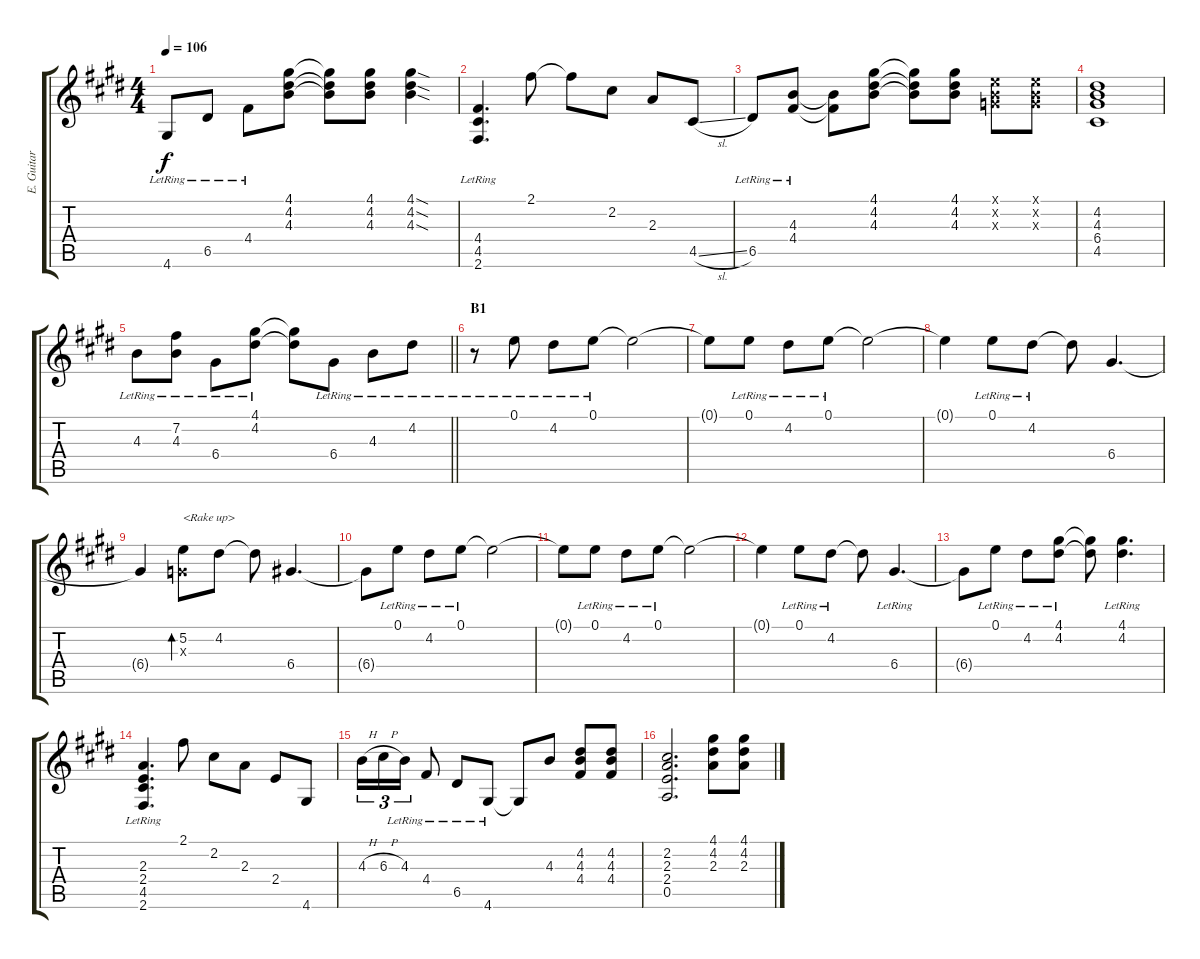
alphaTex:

\track ("E. Guitar I" "E. Guitar ") {instrument overdrivenguitar}
\staff {score tabs}
\tuning (E4 B3 G3 D3 A2 E2) {hide}
\ts (4 4)
\tempo 106
\clef g2
\ks e
4.6{lr}.8{dy f} 6.5{lr}.8 4.4{lr}.8 (4.1 4.2 4.3).8 (4.1{t} 4.2{t} 4.3{t}).8 (4.1 4.2 4.3).8 (4.1{sod} 4.2{sod} 4.3{sod}).4 |
(4.4 4.5{lr} 2.6).4{d} 2.1.8 2.1{t}.8 2.2.8 2.3.8 4.5{sl}.8 |
6.5{lr}.8 (4.3{lr} 4.4{lr}).8 (4.3{t} 4.4{t}).8 (4.1 4.2 4.3).8 (4.1{t} 4.2{t} 4.3{t}).8 (4.1 4.2 4.3).8 (0.1{x} 0.2{x} 0.3{x}).8 (0.1{x} 0.2{x} 0.3{x}).8 |
(4.2 4.3 6.4 4.5).1 |
\barLineRight lightlight
4.3{lr}.8 (7.2{lr} 4.3{lr}).8 6.4{lr}.8 (4.1{lr} 4.2{lr}).8 (4.1{t} 4.2{t}).8 6.4{lr}.8 4.3{lr}.8 4.2{lr}.8 |
\section ("" "B1")
r.8 0.1{lr}.8 4.2{lr}.8 0.1{lr}.8 0.1{t}.2 |
0.1{t}.8 0.1{lr}.8 4.2{lr}.8 0.1{lr}.8 0.1{t}.2 |
0.1{t}.4 0.1{lr}.8 4.2{lr}.8 4.2{t}.8 6.4.4{d} |
6.4{t}.4 (5.2 0.3{x}).8{bd 120 txt "<Rake up>"} 4.2.8 4.2{t}.8 6.4.4{d} |
6.4{t}.8 0.1{lr}.8 4.2{lr}.8 0.1{lr}.8 0.1{t}.2 |
0.1{t}.8 0.1{lr}.8 4.2{lr}.8 0.1{lr}.8 0.1{t}.2 |
0.1{t}.4 0.1{lr}.8 4.2{lr}.8 4.2{t}.8 6.4{lr}.4{d} |
6.4{t}.8 0.1{lr}.8 4.2{lr}.8 (4.1{lr} 4.2{lr}).8 (4.1{t} 4.2{t}).8 (4.1{lr} 4.2{lr}).4{d} |
(2.3{lr} 2.4{lr} 4.5{lr} 2.6{lr}).4{d} 2.1.8 2.2.8 2.3.8 2.4.8 4.6.8 |
4.3{h}.16{tu (3 2)} 6.3{h}.16{tu (3 2)} 4.3{lr}.16{tu (3 2)} 4.4{lr}.8 6.5{lr}.8 4.6{lr}.8 4.6{t}.8 4.3.8 (4.2 4.3 4.4).8 (4.2 4.3 4.4).8 |
(2.2 2.3 2.4 0.5).2{d} (4.1 4.2 2.3).8 (4.1 4.2 2.3).8
